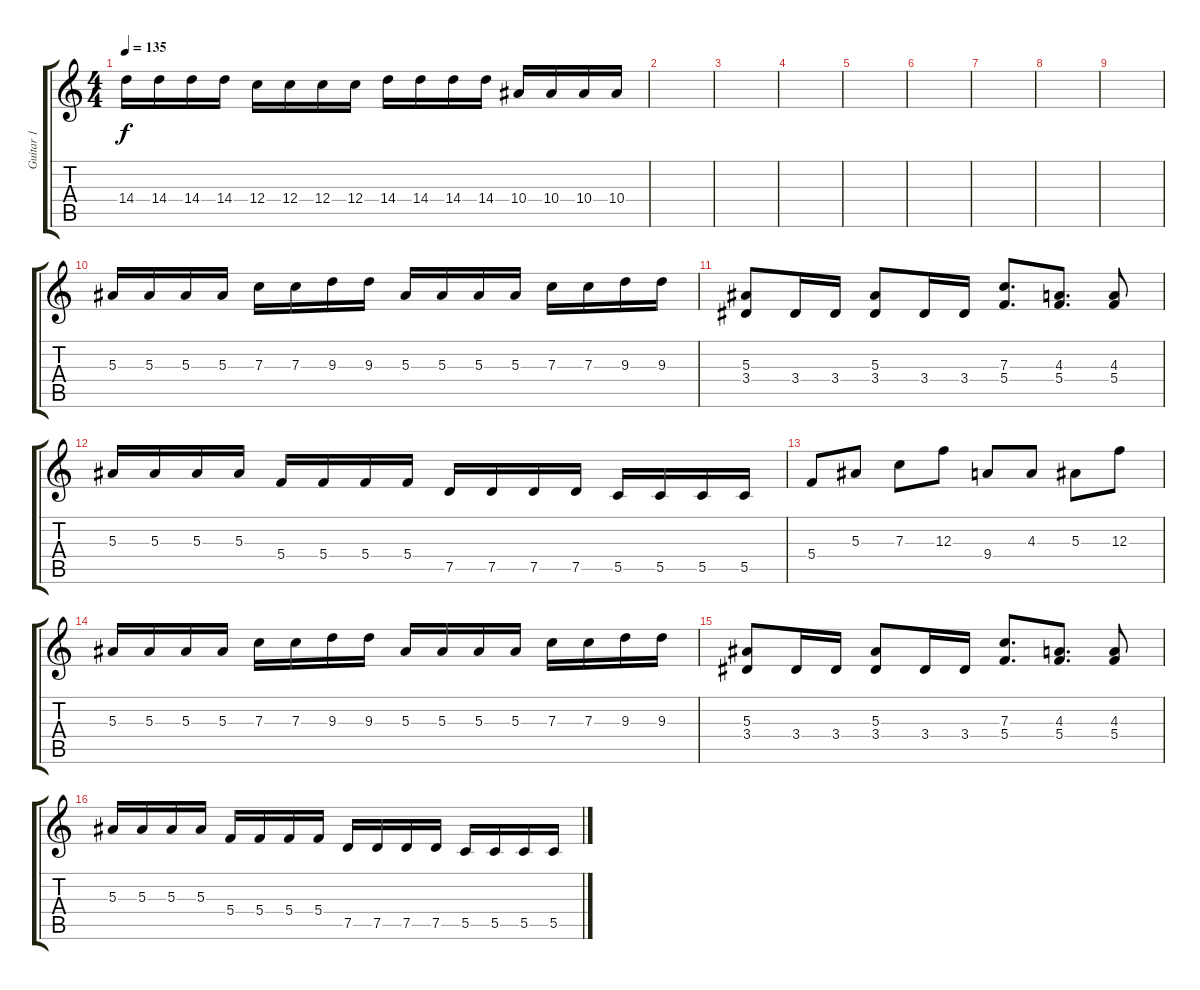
\track ("Guitar 1" "Guitar 1") {instrument distortionguitar}
\staff {score tabs}
\tuning (D4 A3 F3 C3 G2 D2) {hide}
\ts (4 4)
\tempo 135
\clef g2
\ks c
14.4.16{dy f} 14.4.16 14.4.16 14.4.16 12.4.16 12.4.16 12.4.16 12.4.16 14.4.16 14.4.16 14.4.16 14.4.16 10.4.16 10.4.16 10.4.16 10.4.16 |
|
|
|
|
|
|
|
|
5.3.16 5.3.16 5.3.16 5.3.16 7.3.16 7.3.16 9.3.16 9.3.16 5.3.16 5.3.16 5.3.16 5.3.16 7.3.16 7.3.16 9.3.16 9.3.16 |
(5.3 3.4).8 3.4.16 3.4.16 (5.3 3.4).8 3.4.16 3.4.16 (7.3 5.4).8{d} (4.3 5.4).8{d} (4.3 5.4).8 |
5.3.16 5.3.16 5.3.16 5.3.16 5.4.16 5.4.16 5.4.16 5.4.16 7.5.16 7.5.16 7.5.16 7.5.16 5.5.16 5.5.16 5.5.16 5.5.16 |
5.4.8 5.3.8 7.3.8 12.3.8 9.4.8 4.3.8 5.3.8 12.3.8 |
5.3.16 5.3.16 5.3.16 5.3.16 7.3.16 7.3.16 9.3.16 9.3.16 5.3.16 5.3.16 5.3.16 5.3.16 7.3.16 7.3.16 9.3.16 9.3.16 |
(5.3 3.4).8 3.4.16 3.4.16 (5.3 3.4).8 3.4.16 3.4.16 (7.3 5.4).8{d} (4.3 5.4).8{d} (4.3 5.4).8 |
5.3.16 5.3.16 5.3.16 5.3.16 5.4.16 5.4.16 5.4.16 5.4.16 7.5.16 7.5.16 7.5.16 7.5.16 5.5.16 5.5.16 5.5.16 5.5.16
